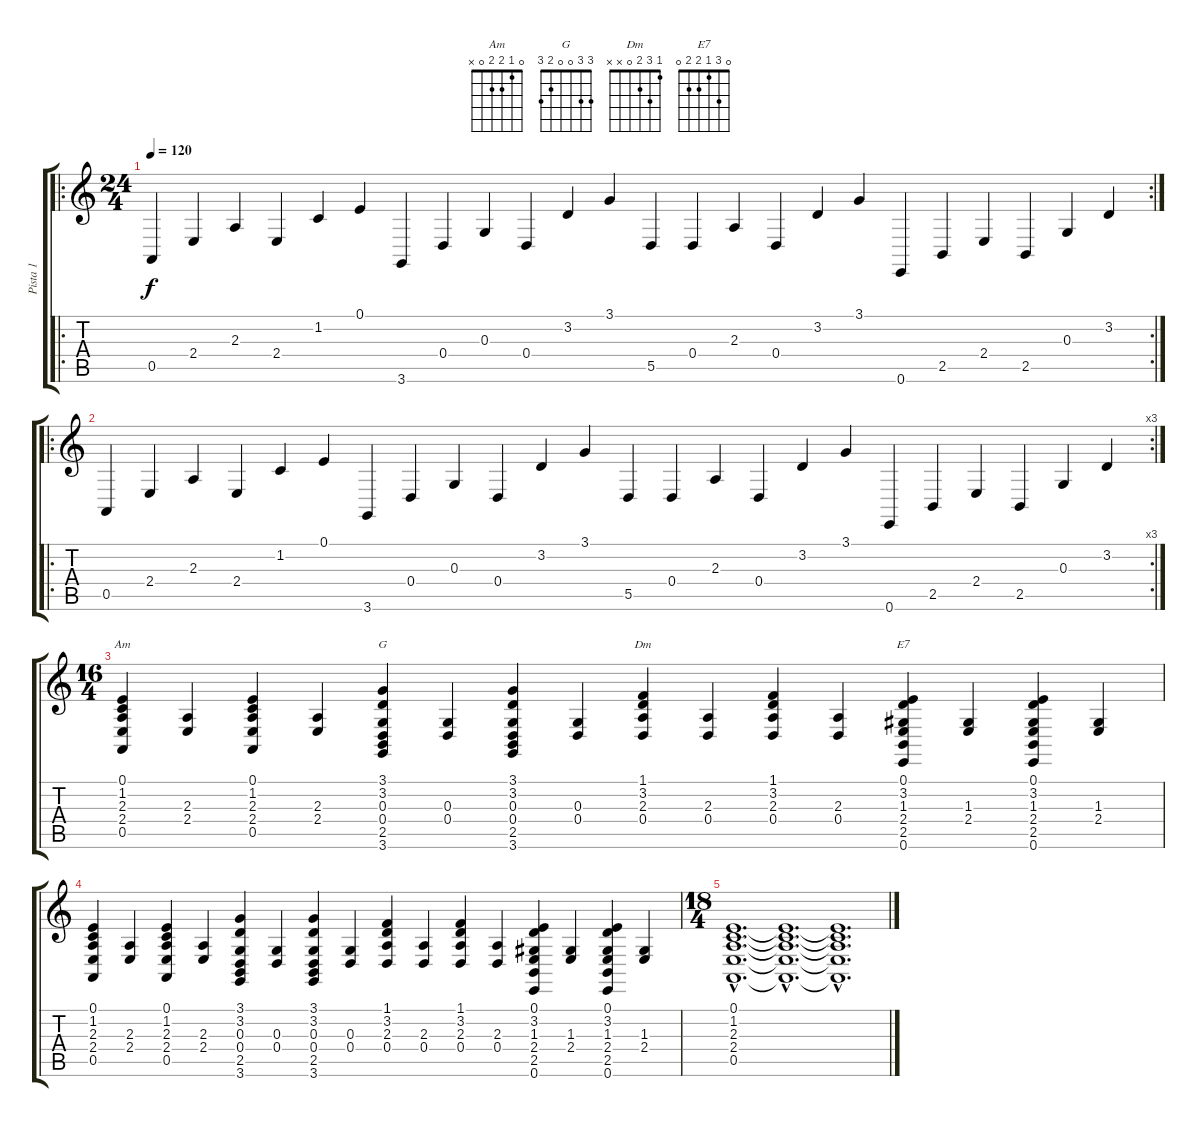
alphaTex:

\track ("Pista 1" "Pista 1") {instrument acousticgrandpiano}
\staff {score tabs}
\tuning (E4 B3 G3 D3 A2 E2) {hide}
\chord ("Am" 0 1 2 2 0 x)
\chord ("G" 3 3 0 0 2 3) {barre 0}
\chord ("Dm" 1 3 2 0 x x)
\chord ("E7" 0 3 1 2 2 0)
\ro
\rc 2
\ts (24 4)
\tempo 120
\clef g2
\ks c
0.5.4{dy f} 2.4.4 2.3.4 2.4.4 1.2.4 0.1.4 3.6.4 0.4.4 0.3.4 0.4.4 3.2.4 3.1.4 5.5.4 0.4.4 2.3.4 0.4.4 3.2.4 3.1.4 0.6.4 2.5.4 2.4.4 2.5.4 0.3.4 3.2.4 |
\ro
\rc 3
0.5.4 2.4.4 2.3.4 2.4.4 1.2.4 0.1.4 3.6.4 0.4.4 0.3.4 0.4.4 3.2.4 3.1.4 5.5.4 0.4.4 2.3.4 0.4.4 3.2.4 3.1.4 0.6.4 2.5.4 2.4.4 2.5.4 0.3.4 3.2.4 |
\ts (16 4)
(0.1 1.2 2.3 2.4 0.5).4{ch "Am"} (2.3 2.4).4 (0.1 1.2 2.3 2.4 0.5).4 (2.3 2.4).4 (3.1 3.2 0.3 0.4 2.5 3.6).4{ch "G"} (0.3 0.4).4 (3.1 3.2 0.3 0.4 2.5 3.6).4 (0.3 0.4).4 (1.1 3.2 2.3 0.4).4{ch "Dm"} (2.3 0.4).4 (1.1 3.2 2.3 0.4).4 (2.3 0.4).4 (0.1 3.2 1.3 2.4 2.5 0.6).4{ch "E7"} (1.3 2.4).4 (0.1 3.2 1.3 2.4 2.5 0.6).4 (1.3 2.4).4 |
(0.1 1.2 2.3 2.4 0.5).4 (2.3 2.4).4 (0.1 1.2 2.3 2.4 0.5).4 (2.3 2.4).4 (3.1 3.2 0.3 0.4 2.5 3.6).4 (0.3 0.4).4 (3.1 3.2 0.3 0.4 2.5 3.6).4 (0.3 0.4).4 (1.1 3.2 2.3 0.4).4 (2.3 0.4).4 (1.1 3.2 2.3 0.4).4 (2.3 0.4).4 (0.1 3.2 1.3 2.4 2.5 0.6).4 (1.3 2.4).4 (0.1 3.2 1.3 2.4 2.5 0.6).4 (1.3 2.4).4 |
\ts (18 4)
(0.1{hac} 1.2{hac} 2.3{hac} 2.4{hac} 0.5{hac}).1{d} (0.1{hac t} 1.2{hac t} 2.3{hac t} 2.4{hac t} 0.5{hac t}).1{d} (0.1{hac t} 1.2{hac t} 2.3{hac t} 2.4{hac t} 0.5{hac t}).1{d}
